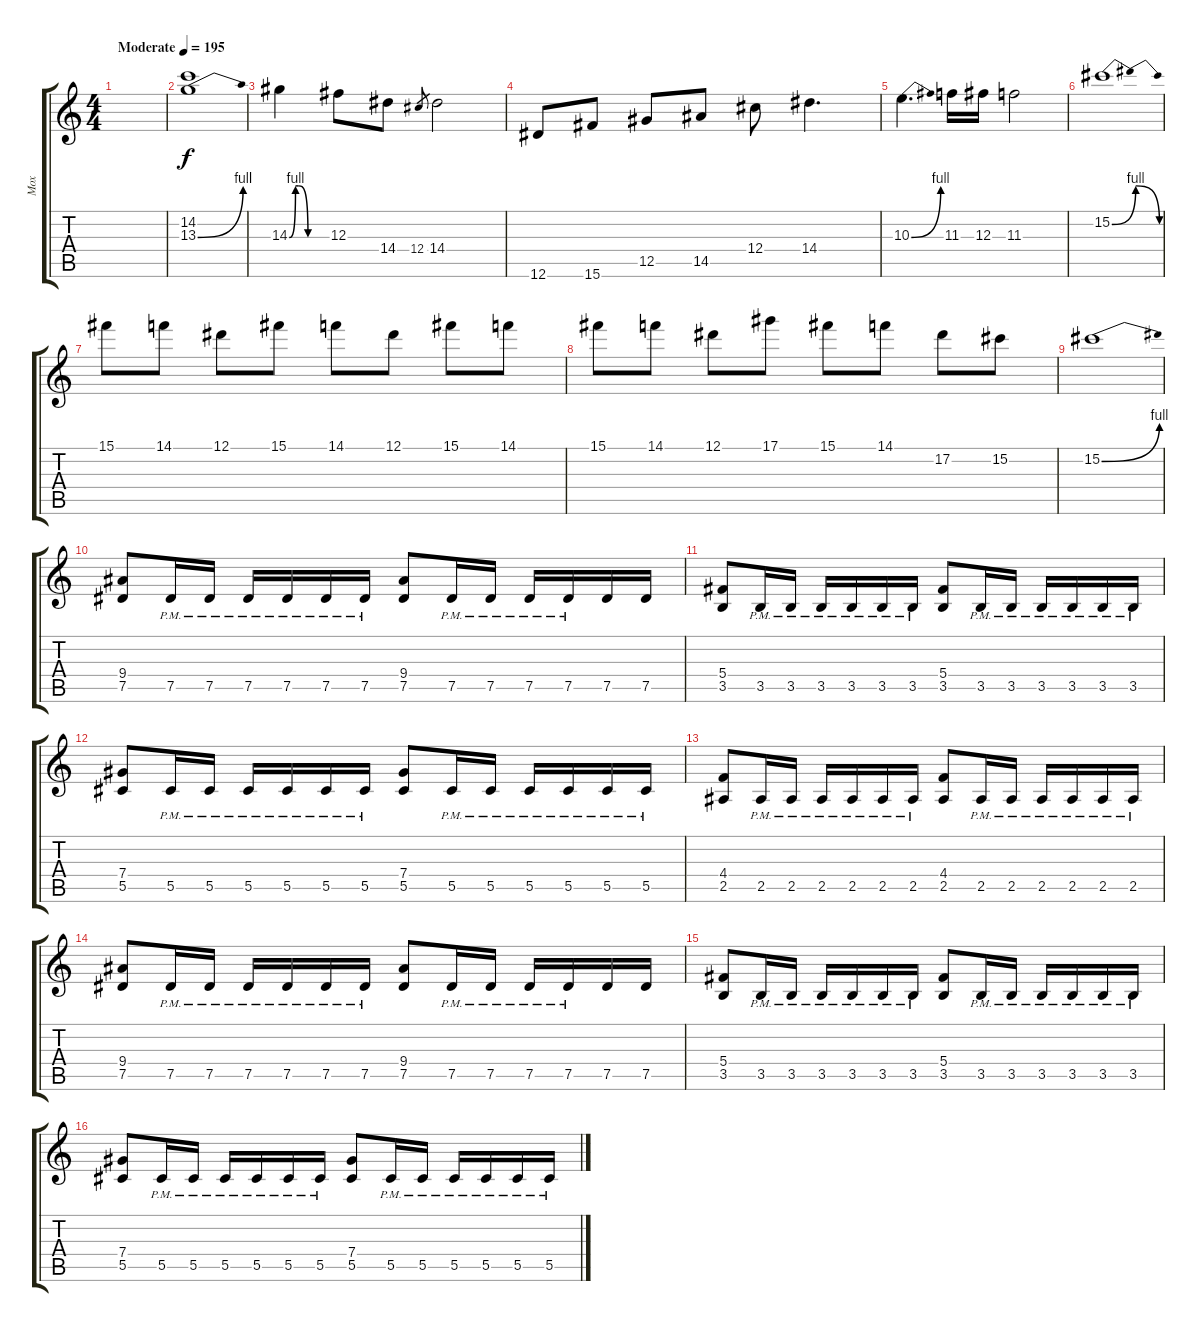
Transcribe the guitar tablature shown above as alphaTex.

\track ("Мох" "Мох") {instrument distortionguitar}
\staff {score tabs}
\tuning (Eb4 Bb3 Gb3 Db3 Ab2 Eb2) {hide}
\ts (4 4)
\tempo (195 "Moderate")
\clef g2
\ks c
|
(14.2 13.3{be (bend 0 0 60 4)}).1 |
14.3{be (custom 0 0 10 4 15 4 30 0 60 0)}.4 12.3.8 14.4.8 12.4.8{gr} 14.4.2 |
12.6.8 15.6.8 12.5.8 14.5.8 12.4.8 14.4.4{d} |
10.3{be (bend 0 0 60 4)}.4{d} 11.3.16 12.3.16 11.3.2 |
15.2{be (bendrelease 0 0 15 4 45 4 60 0)}.1 |
15.1.8 14.1.8 12.1.8 15.1.8 14.1.8 12.1.8 15.1.8 14.1.8 |
15.1.8 14.1.8 12.1.8 17.1.8 15.1.8 14.1.8 17.2.8 15.2.8 |
15.2{be (bend 0 0 60 4)}.1 |
(9.4 7.5).8 7.5{pm}.16 7.5{pm}.16 7.5{pm}.16 7.5{pm}.16 7.5{pm}.16 7.5{pm}.16 (9.4 7.5).8 7.5{pm}.16 7.5{pm}.16 7.5{pm}.16 7.5{pm}.16 7.5.16 7.5.16 |
(5.4 3.5).8 3.5{pm}.16 3.5{pm}.16 3.5{pm}.16 3.5{pm}.16 3.5{pm}.16 3.5{pm}.16 (5.4 3.5).8 3.5{pm}.16 3.5{pm}.16 3.5{pm}.16 3.5{pm}.16 3.5{pm}.16 3.5{pm}.16 |
(7.4 5.5).8 5.5{pm}.16 5.5{pm}.16 5.5{pm}.16 5.5{pm}.16 5.5{pm}.16 5.5{pm}.16 (7.4 5.5).8 5.5{pm}.16 5.5{pm}.16 5.5{pm}.16 5.5{pm}.16 5.5{pm}.16 5.5{pm}.16 |
(4.4 2.5).8 2.5{pm}.16 2.5{pm}.16 2.5{pm}.16 2.5{pm}.16 2.5{pm}.16 2.5{pm}.16 (4.4 2.5).8 2.5{pm}.16 2.5{pm}.16 2.5{pm}.16 2.5{pm}.16 2.5{pm}.16 2.5{pm}.16 |
(9.4 7.5).8 7.5{pm}.16 7.5{pm}.16 7.5{pm}.16 7.5{pm}.16 7.5{pm}.16 7.5{pm}.16 (9.4 7.5).8 7.5{pm}.16 7.5{pm}.16 7.5{pm}.16 7.5{pm}.16 7.5.16 7.5.16 |
(5.4 3.5).8 3.5{pm}.16 3.5{pm}.16 3.5{pm}.16 3.5{pm}.16 3.5{pm}.16 3.5{pm}.16 (5.4 3.5).8 3.5{pm}.16 3.5{pm}.16 3.5{pm}.16 3.5{pm}.16 3.5{pm}.16 3.5{pm}.16 |
(7.4 5.5).8 5.5{pm}.16 5.5{pm}.16 5.5{pm}.16 5.5{pm}.16 5.5{pm}.16 5.5{pm}.16 (7.4 5.5).8 5.5{pm}.16 5.5{pm}.16 5.5{pm}.16 5.5{pm}.16 5.5{pm}.16 5.5{pm}.16
